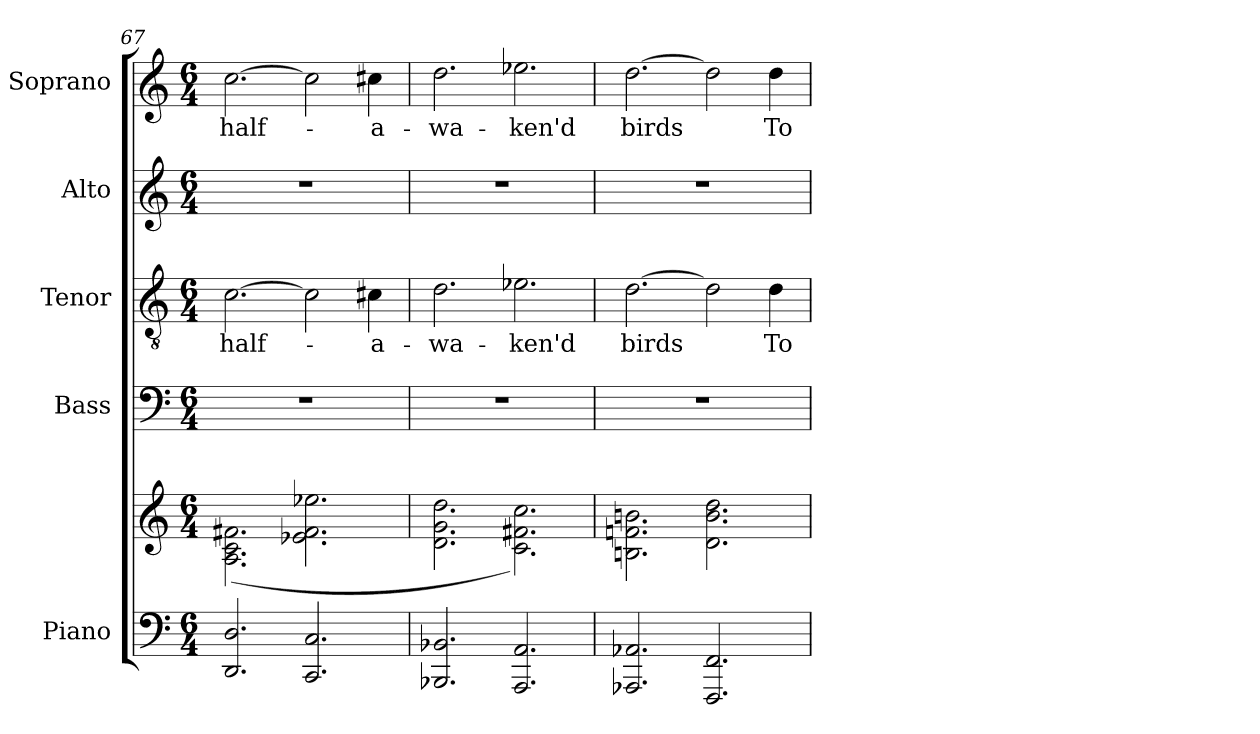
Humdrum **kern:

**kern	**kern	**kern	**kern	**text	**kern	**kern	**text
*part5	*part5	*part4	*part3	*part3	*part2	*part1	*part1
*staff6	*staff5	*staff4	*staff3	*staff3	*staff2	*staff1	*staff1
*I"Piano	*	*I"Bass	*I"Tenor	*	*I"Alto	*I"Soprano	*
*	*	*I'B	*I'T	*	*I'A	*I'S	*
*clefF4	*clefG2	*clefF4	*clefGv2	*	*clefG2	*clefG2	*
*k[]	*k[]	*k[]	*k[]	*	*k[]	*k[]	*
*C:	*C:	*C:	*C:	*	*C:	*C:	*
*M6/4	*M6/4	*M6/4	*M6/4	*	*M6/4	*M6/4	*
=67	=67	=67	=67	=67	=67	=67	=67
!	!LO:N:vis=1	!LO:N:vis=1	!	!LO:LY:b	!LO:N:vis=1	!	!LO:LY:b
*	*^	*	*	*	*	*	*
2.DD 2.D	1.ryy	(<2.A 2.c 2.f#X	1.r	[2.c	half-	1.r	[2.cc	half-
2.CC 2.C	.	2.e-X 2.f# 2.ee-X	.	2c]	.	.	2cc]	.
!	!	!	!	!	!LO:LY:b	!	!	!LO:LY:b
.	.	.	.	4c#X	a-	.	4cc#X	a-
=68	=68	=68	=68	=68	=68	=68	=68	=68
!	!LO:N:vis=1	!	!LO:N:vis=1	!	!LO:LY:b	!LO:N:vis=1	!	!LO:LY:b
2.BBB-X 2.BB-X	1.ryy	2.d 2.g 2.dd	1.r	2.d	-wa-	1.r	2.dd	-wa-
!	!	!	!	!	!LO:LY:b	!	!	!LO:LY:b
2.AAA 2.AA	.	2.c 2.f#X 2.cc)	.	2.e-X	-ken'd	.	2.ee-X	-ken'd
=69	=69	=69	=69	=69	=69	=69	=69	=69
!	!LO:N:vis=1	!	!LO:N:vis=1	!	!LO:LY:b	!LO:N:vis=1	!	!LO:LY:b
2.AAA-X 2.AA-X	1.ryy	2.Bn 2.fn 2.bn	1.r	[2.d	birds	1.r	[2.dd	birds
2.FFF 2.FF	.	2.d 2.b 2.dd	.	2d]	.	.	2dd]	.
!	!	!	!	!	!LO:LY:b	!	!	!LO:LY:b
.	.	.	.	4d	To	.	4dd	To
*	*v	*v	*	*	*	*	*	*
=	=	=	=	=	=	=	=
*-	*-	*-	*-	*-	*-	*-	*-
